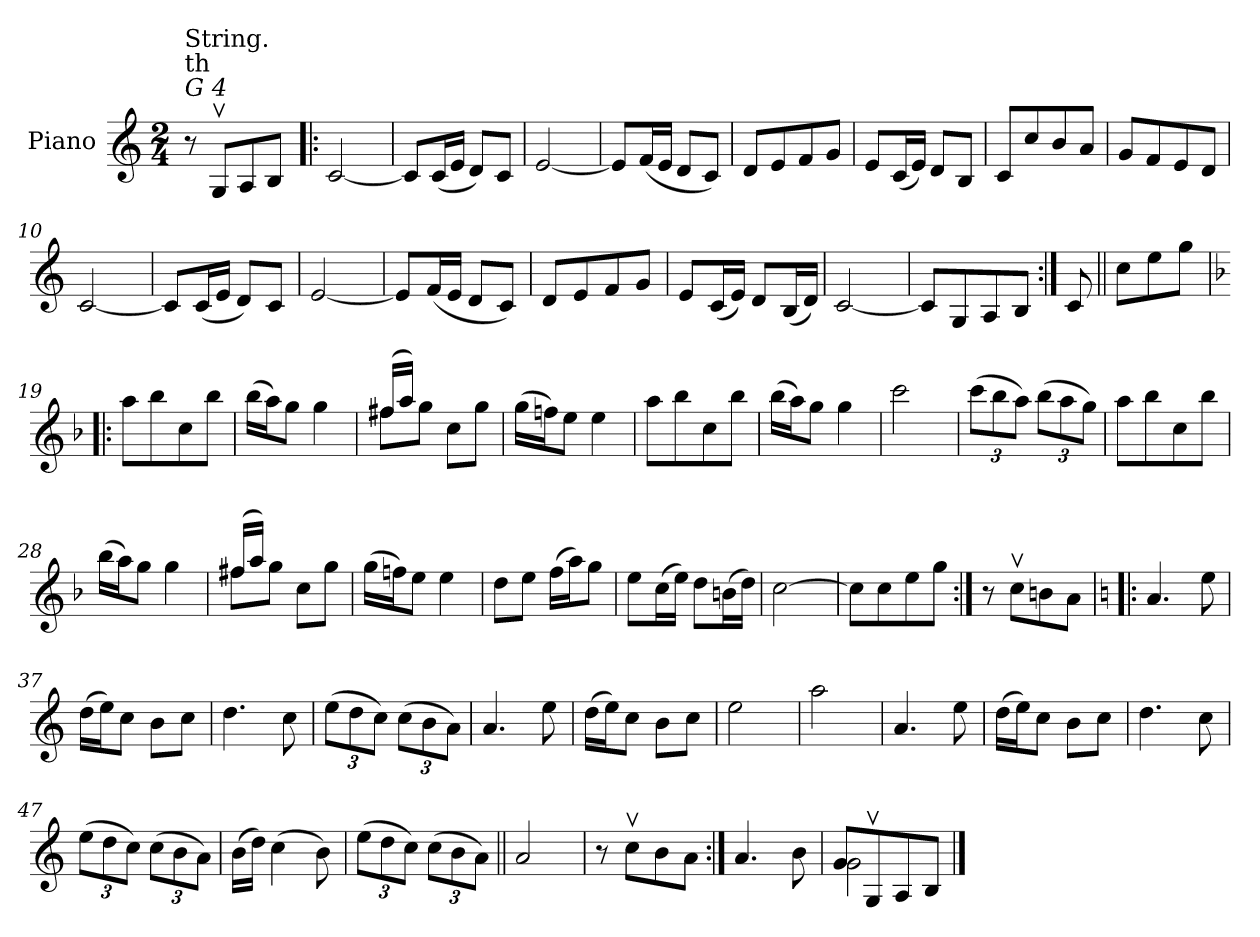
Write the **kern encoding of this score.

**kern
*part1
*staff1
*I"Piano
*I'Pno.
*clefG2
*k[]
*M2/4
=1
!LO:TX:a:i:t=G 4
!LO:TX:a:t=th
!LO:TX:a:t=String.
8r
8Gv/L
8A/
8B/J
=2!|:
[2c/
=3
8c/L]
(<16c/L
16e/JJ
8d/L)
8c/J
=4
[2e/
=5
8e/L]
(<16f/L
16e/JJ
8d/L
8c/J)
!!LO:LB:g=z
=6
8d/L
8e/
8f/
8g/J
=7
8e/L
(<16c/L
16e/JJ)
8d/L
8B/J
=8
8c/L
8cc/
8b/
8a/J
=9
8g/L
8f/
8e/
8d/J
=10
[2c/
!!LO:LB:g=z
=11
8c/L]
(<16c/L
16e/JJ
8d/L)
8c/J
=12
[2e/
=13
8e/L]
(<16f/L
16e/JJ
8d/L
8c/J)
=14
8d/L
8e/
8f/
8g/J
=15
8e/L
(<16c/L
16e/JJ)
8d/L
(<16B/L
16d/JJ)
!!LO:LB:g=z
=16
[2c/
=17
8c/L]
8G/
8A/
8B/J
=18:|!
8c/
=18X1||
8cc\L
8ee\
8gg\J
=19!|:
*k[b-]
8aa\L
8bb-\
8cc\
8bb-\J
=20
(>16bb-\LL
16aa\J)
8gg\J
4gg\
=21
*^
(>16ff#X/LL	8ff#\L
16aa/JJ)	.
8ryy	8gg\J
4ryy	8cc\L
.	8gg\J
*v	*v
!!LO:LB:g=z
=22
(>16gg\LL
16ffn\J)
8ee\J
4ee\
=23
8aa\L
8bb-\
8cc\
8bb-\J
=24
(>16bb-\LL
16aa\J)
8gg\J
4gg\
=25
2ccc\
=26
*Xbrackettup
(>12ccc\L
12bb-\
12aa\J)
(>12bb-\L
12aa\
12gg\J)
!!LO:LB:g=z
=27
8aa\L
8bb-\
8cc\
8bb-\J
=28
(>16bb-\LL
16aa\J)
8gg\J
4gg\
=29
*^
(>16ff#X/LL	8ff#\L
16aa/JJ)	.
8ryy	8gg\J
4ryy	8cc\L
.	8gg\J
*v	*v
=30
(>16gg\LL
16ffn\J)
8ee\J
4ee\
=31
8dd\L
8ee\J
(>16ff\LL
16aa\J)
8gg\J
!!LO:LB:g=z
=32
8ee\L
(>16cc\L
16ee\JJ)
8dd\L
(>16bn\L
16dd\JJ)
=33
[2cc\
=34
8cc\L]
8cc\
8ee\
8gg\J
=35:|!
8r
8ccv\L
8bn\
8a\J
=36!|:
*k[]
*a:
4.a/
8ee\
=37
(>16dd\LL
16ee\J)
8cc\J
8b\L
8cc\J
!!LO:LB:g=z
=38
4.dd\
8cc\
=39
(>12ee\L
12dd\
12cc\J)
(>12cc\L
12b\
12a\J)
=40
4.a/
8ee\
=41
(>16dd\LL
16ee\J)
8cc\J
8b\L
8cc\J
=42
2ee\
=43
2aa\
!!LO:LB:g=z
=44
4.a/
8ee\
=45
(>16dd\LL
16ee\J)
8cc\J
8b\L
8cc\J
=46
4.dd\
8cc\
=47
(>12ee\L
12dd\
12cc\J)
(>12cc\L
12b\
12a\J)
=48
(>16b\LL
16dd\JJ)
(>4cc\
8b\)
!!LO:LB:g=z
=49
(>12ee\L
12dd\
12cc\J)
(>12cc\L
12b\
12a\J)
=50||
2a/
=51
8r
8ccv\L
8b\
8a\J
=52:|!
4.a/
8b\
=53
!LO:N:head=open
*^
8g/L	2g\
8Gv/	.
8A/	.
8B/J	.
*v	*v
==
*-
